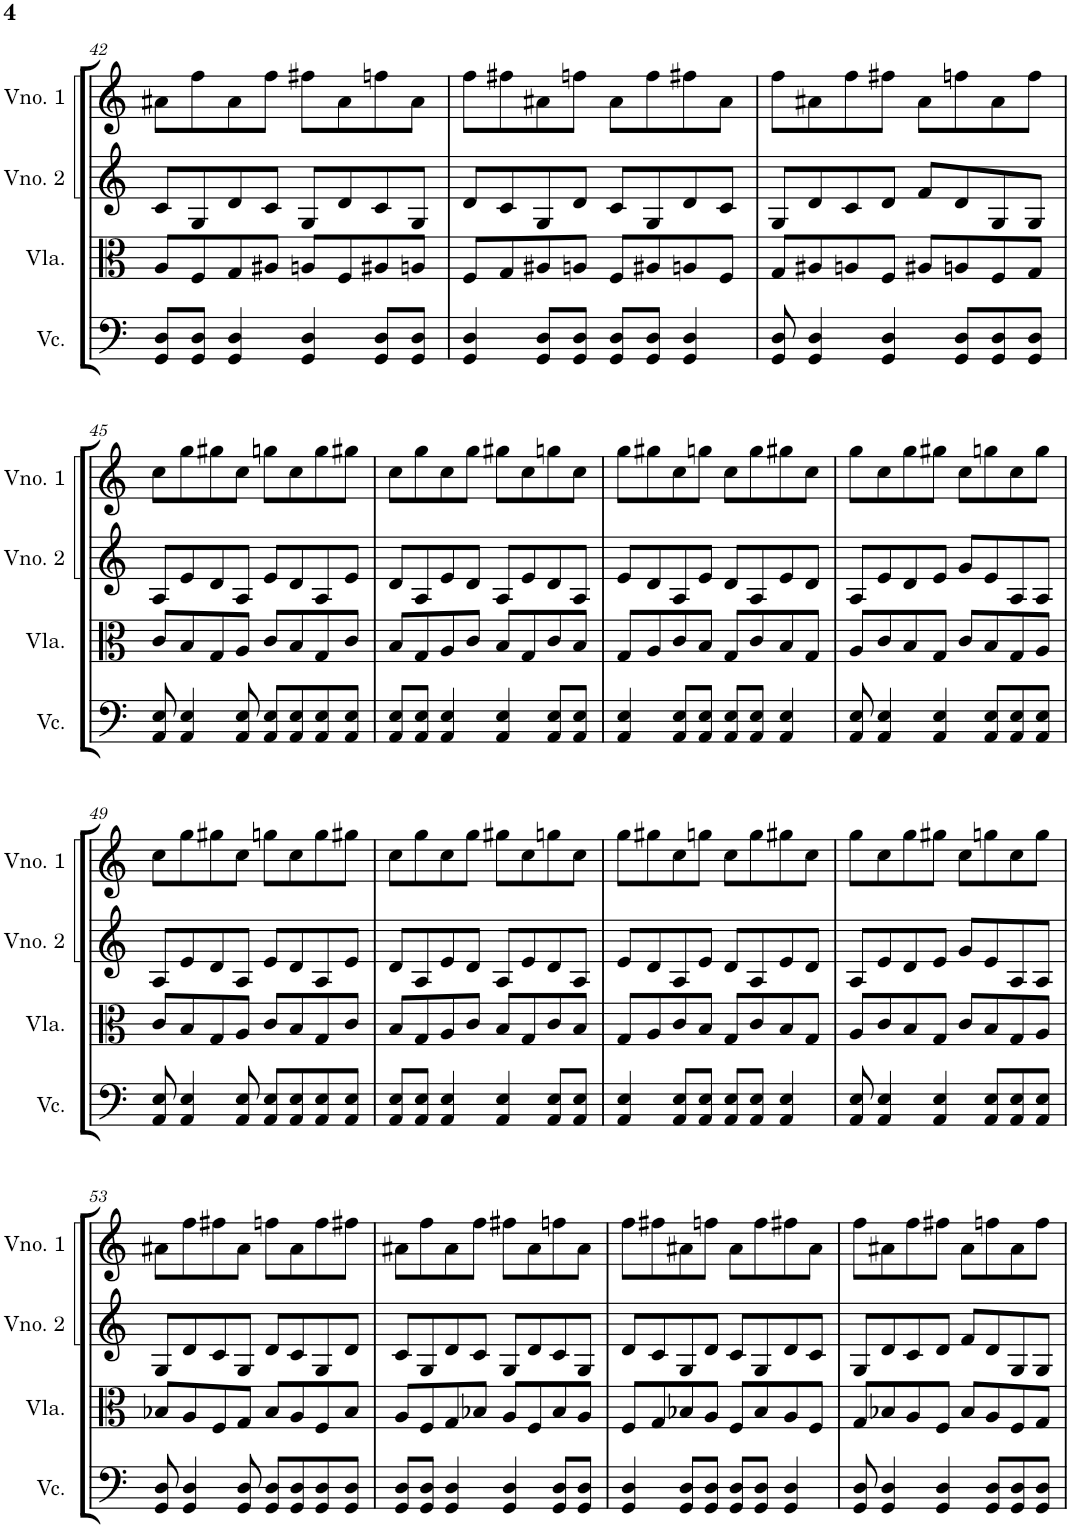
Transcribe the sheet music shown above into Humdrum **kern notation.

**kern	**kern	**kern	**kern
*part4	*part3	*part2	*part1
*staff4	*staff3	*staff2	*staff1
*I"Violoncelo	*I"Viola	*I"Violino 2	*I"Violino 1
*I'Vc.	*I'Vla.	*I'Vno. 2	*I'Vno. 1
!!LO:PB:g=z
*clefF4	*clefC3	*clefG2	*clefG2
*k[]	*k[]	*k[]	*k[]
*M4/4	*M4/4	*M4/4	*M4/4
=42	=42	=42	=42
8GG/ 8D/L	8A/L	8c/L	8a#X\L
8GG/ 8D/J	8F/	8G/	8ff\
4GG/ 4D/	8G/	8d/	8a#\
.	8A#X/J	8c/J	8ff\J
4GG/ 4D/	8An/L	8G/L	8ff#X\L
.	8F/	8d/	8a#\
8GG/ 8D/L	8A#X/	8c/	8ffn\
8GG/ 8D/J	8An/J	8G/J	8a#\J
=43	=43	=43	=43
4GG/ 4D/	8F/L	8d/L	8ff\L
.	8G/	8c/	8ff#X\
8GG/ 8D/L	8A#X/	8G/	8a#X\
8GG/ 8D/J	8An/J	8d/J	8ffn\J
8GG/ 8D/L	8F/L	8c/L	8a#\L
8GG/ 8D/J	8A#X/	8G/	8ff\
4GG/ 4D/	8An/	8d/	8ff#X\
.	8F/J	8c/J	8a#\J
=44	=44	=44	=44
8GG/ 8D/	8G/L	8G/L	8ff\L
4GG/ 4D/	8A#X/	8d/	8a#X\
.	8An/	8c/	8ff\
4GG/ 4D/	8F/J	8d/J	8ff#X\J
.	8A#X/L	8f/L	8a#\L
8GG/ 8D/L	8An/	8d/	8ffn\
8GG/ 8D/	8F/	8G/	8a#\
8GG/ 8D/J	8G/J	8G/J	8ff\J
!!LO:LB:g=z
=45	=45	=45	=45
8AA/ 8E/	8c/L	8A/L	8cc\L
4AA/ 4E/	8B/	8e/	8gg\
.	8G/	8d/	8gg#X\
8AA/ 8E/	8A/J	8A/J	8cc\J
8AA/ 8E/L	8c/L	8e/L	8ggn\L
8AA/ 8E/	8B/	8d/	8cc\
8AA/ 8E/	8G/	8A/	8gg\
8AA/ 8E/J	8c/J	8e/J	8gg#X\J
=46	=46	=46	=46
8AA/ 8E/L	8B/L	8d/L	8cc\L
8AA/ 8E/J	8G/	8A/	8gg\
4AA/ 4E/	8A/	8e/	8cc\
.	8c/J	8d/J	8gg\J
4AA/ 4E/	8B/L	8A/L	8gg#X\L
.	8G/	8e/	8cc\
8AA/ 8E/L	8c/	8d/	8ggn\
8AA/ 8E/J	8B/J	8A/J	8cc\J
=47	=47	=47	=47
4AA/ 4E/	8G/L	8e/L	8gg\L
.	8A/	8d/	8gg#X\
8AA/ 8E/L	8c/	8A/	8cc\
8AA/ 8E/J	8B/J	8e/J	8ggn\J
8AA/ 8E/L	8G/L	8d/L	8cc\L
8AA/ 8E/J	8c/	8A/	8gg\
4AA/ 4E/	8B/	8e/	8gg#X\
.	8G/J	8d/J	8cc\J
=48	=48	=48	=48
8AA/ 8E/	8A/L	8A/L	8gg\L
4AA/ 4E/	8c/	8e/	8cc\
.	8B/	8d/	8gg\
4AA/ 4E/	8G/J	8e/J	8gg#X\J
.	8c/L	8g/L	8cc\L
8AA/ 8E/L	8B/	8e/	8ggn\
8AA/ 8E/	8G/	8A/	8cc\
8AA/ 8E/J	8A/J	8A/J	8gg\J
!!LO:LB:g=z
=49	=49	=49	=49
8AA/ 8E/	8c/L	8A/L	8cc\L
4AA/ 4E/	8B/	8e/	8gg\
.	8G/	8d/	8gg#X\
8AA/ 8E/	8A/J	8A/J	8cc\J
8AA/ 8E/L	8c/L	8e/L	8ggn\L
8AA/ 8E/	8B/	8d/	8cc\
8AA/ 8E/	8G/	8A/	8gg\
8AA/ 8E/J	8c/J	8e/J	8gg#X\J
=50	=50	=50	=50
8AA/ 8E/L	8B/L	8d/L	8cc\L
8AA/ 8E/J	8G/	8A/	8gg\
4AA/ 4E/	8A/	8e/	8cc\
.	8c/J	8d/J	8gg\J
4AA/ 4E/	8B/L	8A/L	8gg#X\L
.	8G/	8e/	8cc\
8AA/ 8E/L	8c/	8d/	8ggn\
8AA/ 8E/J	8B/J	8A/J	8cc\J
=51	=51	=51	=51
4AA/ 4E/	8G/L	8e/L	8gg\L
.	8A/	8d/	8gg#X\
8AA/ 8E/L	8c/	8A/	8cc\
8AA/ 8E/J	8B/J	8e/J	8ggn\J
8AA/ 8E/L	8G/L	8d/L	8cc\L
8AA/ 8E/J	8c/	8A/	8gg\
4AA/ 4E/	8B/	8e/	8gg#X\
.	8G/J	8d/J	8cc\J
=52	=52	=52	=52
8AA/ 8E/	8A/L	8A/L	8gg\L
4AA/ 4E/	8c/	8e/	8cc\
.	8B/	8d/	8gg\
4AA/ 4E/	8G/J	8e/J	8gg#X\J
.	8c/L	8g/L	8cc\L
8AA/ 8E/L	8B/	8e/	8ggn\
8AA/ 8E/	8G/	8A/	8cc\
8AA/ 8E/J	8A/J	8A/J	8gg\J
!!LO:LB:g=z
=53	=53	=53	=53
8GG/ 8D/	8B-X/L	8G/L	8a#X\L
4GG/ 4D/	8A/	8d/	8ff\
.	8F/	8c/	8ff#X\
8GG/ 8D/	8G/J	8G/J	8a#\J
8GG/ 8D/L	8B-/L	8d/L	8ffn\L
8GG/ 8D/	8A/	8c/	8a#\
8GG/ 8D/	8F/	8G/	8ff\
8GG/ 8D/J	8B-/J	8d/J	8ff#X\J
=54	=54	=54	=54
8GG/ 8D/L	8A/L	8c/L	8a#X\L
8GG/ 8D/J	8F/	8G/	8ff\
4GG/ 4D/	8G/	8d/	8a#\
.	8B-X/J	8c/J	8ff\J
4GG/ 4D/	8A/L	8G/L	8ff#X\L
.	8F/	8d/	8a#\
8GG/ 8D/L	8B-/	8c/	8ffn\
8GG/ 8D/J	8A/J	8G/J	8a#\J
=55	=55	=55	=55
4GG/ 4D/	8F/L	8d/L	8ff\L
.	8G/	8c/	8ff#X\
8GG/ 8D/L	8B-X/	8G/	8a#X\
8GG/ 8D/J	8A/J	8d/J	8ffn\J
8GG/ 8D/L	8F/L	8c/L	8a#\L
8GG/ 8D/J	8B-/	8G/	8ff\
4GG/ 4D/	8A/	8d/	8ff#X\
.	8F/J	8c/J	8a#\J
=56	=56	=56	=56
8GG/ 8D/	8G/L	8G/L	8ff\L
4GG/ 4D/	8B-X/	8d/	8a#X\
.	8A/	8c/	8ff\
4GG/ 4D/	8F/J	8d/J	8ff#X\J
.	8B-/L	8f/L	8a#\L
8GG/ 8D/L	8A/	8d/	8ffn\
8GG/ 8D/	8F/	8G/	8a#\
8GG/ 8D/J	8G/J	8G/J	8ff\J
=	=	=	=
*-	*-	*-	*-
